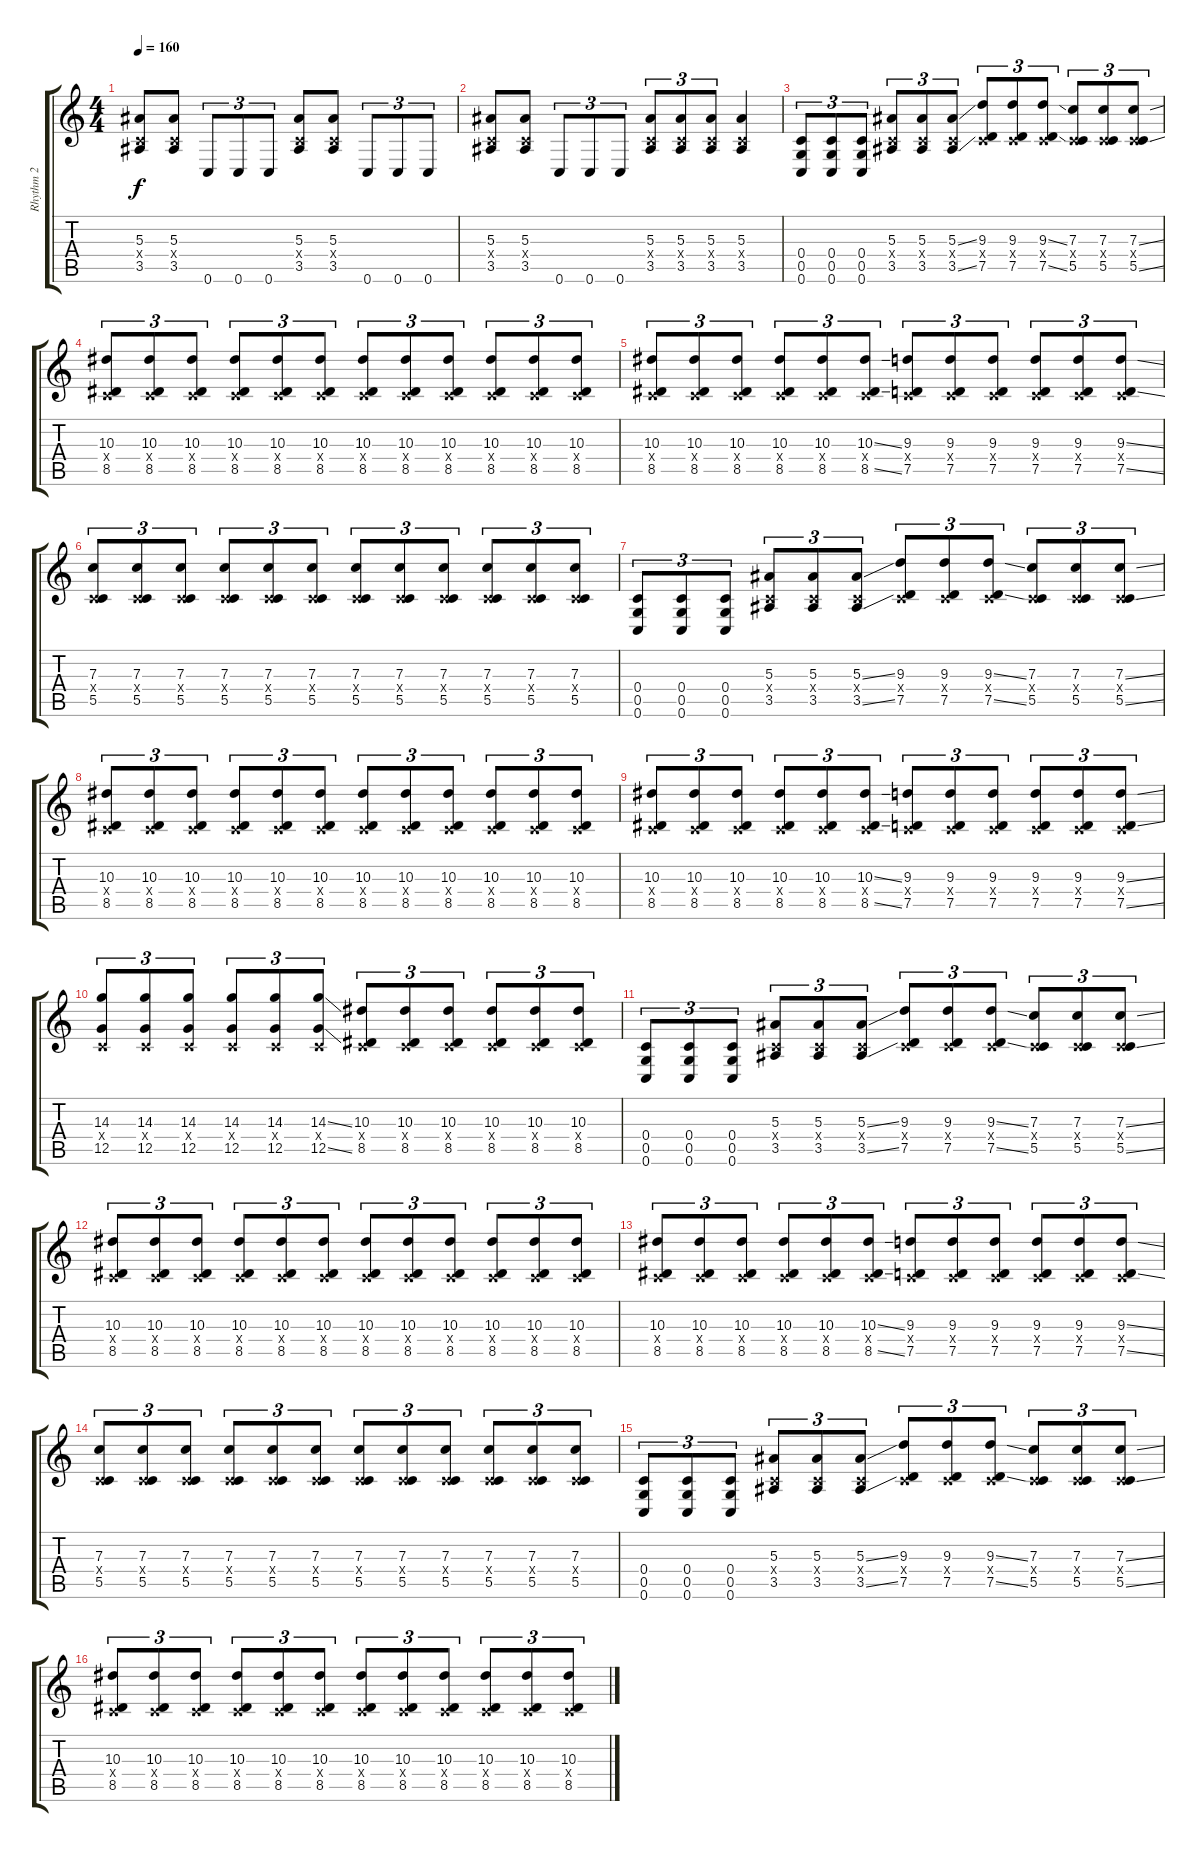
\track ("Rhythm 2" "Rhythm 2") {instrument distortionguitar}
\staff {score tabs}
\tuning (D4 A3 F3 C3 G2 C2) {hide}
\ts (4 4)
\tempo 160
\clef g2
\ks c
(5.3 0.4{x} 3.5).8{dy f} (5.3 0.4{x} 3.5).8 0.6.8{tu (3 2)} 0.6.8{tu (3 2)} 0.6.8{tu (3 2)} (5.3 0.4{x} 3.5).8 (5.3 0.4{x} 3.5).8 0.6.8{tu (3 2)} 0.6.8{tu (3 2)} 0.6.8{tu (3 2)} |
(5.3 0.4{x} 3.5).8 (5.3 0.4{x} 3.5).8 0.6.8{tu (3 2)} 0.6.8{tu (3 2)} 0.6.8{tu (3 2)} (5.3 0.4{x} 3.5).8{tu (3 2)} (5.3 0.4{x} 3.5).8{tu (3 2)} (5.3 0.4{x} 3.5).8{tu (3 2)} (5.3 0.4{x} 3.5).4 |
(0.4 0.5 0.6).8{tu (3 2)} (0.4 0.5 0.6).8{tu (3 2)} (0.4 0.5 0.6).8{tu (3 2)} (5.3 0.4{x} 3.5).8{tu (3 2)} (5.3 0.4{x} 3.5).8{tu (3 2)} (5.3{ss} 0.4{x} 3.5{ss}).8{tu (3 2)} (9.3 0.4{x} 7.5).8{tu (3 2)} (9.3 0.4{x} 7.5).8{tu (3 2)} (9.3{ss} 0.4{x} 7.5{ss}).8{tu (3 2)} (7.3 0.4{x} 5.5).8{tu (3 2)} (7.3 0.4{x} 5.5).8{tu (3 2)} (7.3{ss} 0.4{x} 5.5{ss}).8{tu (3 2)} |
(10.3 0.4{x} 8.5).8{tu (3 2)} (10.3 0.4{x} 8.5).8{tu (3 2)} (10.3 0.4{x} 8.5).8{tu (3 2)} (10.3 0.4{x} 8.5).8{tu (3 2)} (10.3 0.4{x} 8.5).8{tu (3 2)} (10.3 0.4{x} 8.5).8{tu (3 2)} (10.3 0.4{x} 8.5).8{tu (3 2)} (10.3 0.4{x} 8.5).8{tu (3 2)} (10.3 0.4{x} 8.5).8{tu (3 2)} (10.3 0.4{x} 8.5).8{tu (3 2)} (10.3 0.4{x} 8.5).8{tu (3 2)} (10.3 0.4{x} 8.5).8{tu (3 2)} |
(10.3 0.4{x} 8.5).8{tu (3 2)} (10.3 0.4{x} 8.5).8{tu (3 2)} (10.3 0.4{x} 8.5).8{tu (3 2)} (10.3 0.4{x} 8.5).8{tu (3 2)} (10.3 0.4{x} 8.5).8{tu (3 2)} (10.3{ss} 0.4{x} 8.5{ss}).8{tu (3 2)} (9.3 0.4{x} 7.5).8{tu (3 2)} (9.3 0.4{x} 7.5).8{tu (3 2)} (9.3 0.4{x} 7.5).8{tu (3 2)} (9.3 0.4{x} 7.5).8{tu (3 2)} (9.3 0.4{x} 7.5).8{tu (3 2)} (9.3{ss} 0.4{x} 7.5{ss}).8{tu (3 2)} |
(7.3 0.4{x} 5.5).8{tu (3 2)} (7.3 0.4{x} 5.5).8{tu (3 2)} (7.3 0.4{x} 5.5).8{tu (3 2)} (7.3 0.4{x} 5.5).8{tu (3 2)} (7.3 0.4{x} 5.5).8{tu (3 2)} (7.3 0.4{x} 5.5).8{tu (3 2)} (7.3 0.4{x} 5.5).8{tu (3 2)} (7.3 0.4{x} 5.5).8{tu (3 2)} (7.3 0.4{x} 5.5).8{tu (3 2)} (7.3 0.4{x} 5.5).8{tu (3 2)} (7.3 0.4{x} 5.5).8{tu (3 2)} (7.3 0.4{x} 5.5).8{tu (3 2)} |
(0.4 0.5 0.6).8{tu (3 2)} (0.4 0.5 0.6).8{tu (3 2)} (0.4 0.5 0.6).8{tu (3 2)} (5.3 0.4{x} 3.5).8{tu (3 2)} (5.3 0.4{x} 3.5).8{tu (3 2)} (5.3{ss} 0.4{x} 3.5{ss}).8{tu (3 2)} (9.3 0.4{x} 7.5).8{tu (3 2)} (9.3 0.4{x} 7.5).8{tu (3 2)} (9.3{ss} 0.4{x} 7.5{ss}).8{tu (3 2)} (7.3 0.4{x} 5.5).8{tu (3 2)} (7.3 0.4{x} 5.5).8{tu (3 2)} (7.3{ss} 0.4{x} 5.5{ss}).8{tu (3 2)} |
(10.3 0.4{x} 8.5).8{tu (3 2)} (10.3 0.4{x} 8.5).8{tu (3 2)} (10.3 0.4{x} 8.5).8{tu (3 2)} (10.3 0.4{x} 8.5).8{tu (3 2)} (10.3 0.4{x} 8.5).8{tu (3 2)} (10.3 0.4{x} 8.5).8{tu (3 2)} (10.3 0.4{x} 8.5).8{tu (3 2)} (10.3 0.4{x} 8.5).8{tu (3 2)} (10.3 0.4{x} 8.5).8{tu (3 2)} (10.3 0.4{x} 8.5).8{tu (3 2)} (10.3 0.4{x} 8.5).8{tu (3 2)} (10.3 0.4{x} 8.5).8{tu (3 2)} |
(10.3 0.4{x} 8.5).8{tu (3 2)} (10.3 0.4{x} 8.5).8{tu (3 2)} (10.3 0.4{x} 8.5).8{tu (3 2)} (10.3 0.4{x} 8.5).8{tu (3 2)} (10.3 0.4{x} 8.5).8{tu (3 2)} (10.3{ss} 0.4{x} 8.5{ss}).8{tu (3 2)} (9.3 0.4{x} 7.5).8{tu (3 2)} (9.3 0.4{x} 7.5).8{tu (3 2)} (9.3 0.4{x} 7.5).8{tu (3 2)} (9.3 0.4{x} 7.5).8{tu (3 2)} (9.3 0.4{x} 7.5).8{tu (3 2)} (9.3{ss} 0.4{x} 7.5{ss}).8{tu (3 2)} |
(14.3 0.4{x} 12.5).8{tu (3 2)} (14.3 0.4{x} 12.5).8{tu (3 2)} (14.3 0.4{x} 12.5).8{tu (3 2)} (14.3 0.4{x} 12.5).8{tu (3 2)} (14.3 0.4{x} 12.5).8{tu (3 2)} (14.3{ss} 0.4{x} 12.5{ss}).8{tu (3 2)} (10.3 0.4{x} 8.5).8{tu (3 2)} (10.3 0.4{x} 8.5).8{tu (3 2)} (10.3 0.4{x} 8.5).8{tu (3 2)} (10.3 0.4{x} 8.5).8{tu (3 2)} (10.3 0.4{x} 8.5).8{tu (3 2)} (10.3 0.4{x} 8.5).8{tu (3 2)} |
(0.4 0.5 0.6).8{tu (3 2)} (0.4 0.5 0.6).8{tu (3 2)} (0.4 0.5 0.6).8{tu (3 2)} (5.3 0.4{x} 3.5).8{tu (3 2)} (5.3 0.4{x} 3.5).8{tu (3 2)} (5.3{ss} 0.4{x} 3.5{ss}).8{tu (3 2)} (9.3 0.4{x} 7.5).8{tu (3 2)} (9.3 0.4{x} 7.5).8{tu (3 2)} (9.3{ss} 0.4{x} 7.5{ss}).8{tu (3 2)} (7.3 0.4{x} 5.5).8{tu (3 2)} (7.3 0.4{x} 5.5).8{tu (3 2)} (7.3{ss} 0.4{x} 5.5{ss}).8{tu (3 2)} |
(10.3 0.4{x} 8.5).8{tu (3 2)} (10.3 0.4{x} 8.5).8{tu (3 2)} (10.3 0.4{x} 8.5).8{tu (3 2)} (10.3 0.4{x} 8.5).8{tu (3 2)} (10.3 0.4{x} 8.5).8{tu (3 2)} (10.3 0.4{x} 8.5).8{tu (3 2)} (10.3 0.4{x} 8.5).8{tu (3 2)} (10.3 0.4{x} 8.5).8{tu (3 2)} (10.3 0.4{x} 8.5).8{tu (3 2)} (10.3 0.4{x} 8.5).8{tu (3 2)} (10.3 0.4{x} 8.5).8{tu (3 2)} (10.3 0.4{x} 8.5).8{tu (3 2)} |
(10.3 0.4{x} 8.5).8{tu (3 2)} (10.3 0.4{x} 8.5).8{tu (3 2)} (10.3 0.4{x} 8.5).8{tu (3 2)} (10.3 0.4{x} 8.5).8{tu (3 2)} (10.3 0.4{x} 8.5).8{tu (3 2)} (10.3{ss} 0.4{x} 8.5{ss}).8{tu (3 2)} (9.3 0.4{x} 7.5).8{tu (3 2)} (9.3 0.4{x} 7.5).8{tu (3 2)} (9.3 0.4{x} 7.5).8{tu (3 2)} (9.3 0.4{x} 7.5).8{tu (3 2)} (9.3 0.4{x} 7.5).8{tu (3 2)} (9.3{ss} 0.4{x} 7.5{ss}).8{tu (3 2)} |
(7.3 0.4{x} 5.5).8{tu (3 2)} (7.3 0.4{x} 5.5).8{tu (3 2)} (7.3 0.4{x} 5.5).8{tu (3 2)} (7.3 0.4{x} 5.5).8{tu (3 2)} (7.3 0.4{x} 5.5).8{tu (3 2)} (7.3 0.4{x} 5.5).8{tu (3 2)} (7.3 0.4{x} 5.5).8{tu (3 2)} (7.3 0.4{x} 5.5).8{tu (3 2)} (7.3 0.4{x} 5.5).8{tu (3 2)} (7.3 0.4{x} 5.5).8{tu (3 2)} (7.3 0.4{x} 5.5).8{tu (3 2)} (7.3 0.4{x} 5.5).8{tu (3 2)} |
(0.4 0.5 0.6).8{tu (3 2)} (0.4 0.5 0.6).8{tu (3 2)} (0.4 0.5 0.6).8{tu (3 2)} (5.3 0.4{x} 3.5).8{tu (3 2)} (5.3 0.4{x} 3.5).8{tu (3 2)} (5.3{ss} 0.4{x} 3.5{ss}).8{tu (3 2)} (9.3 0.4{x} 7.5).8{tu (3 2)} (9.3 0.4{x} 7.5).8{tu (3 2)} (9.3{ss} 0.4{x} 7.5{ss}).8{tu (3 2)} (7.3 0.4{x} 5.5).8{tu (3 2)} (7.3 0.4{x} 5.5).8{tu (3 2)} (7.3{ss} 0.4{x} 5.5{ss}).8{tu (3 2)} |
(10.3 0.4{x} 8.5).8{tu (3 2)} (10.3 0.4{x} 8.5).8{tu (3 2)} (10.3 0.4{x} 8.5).8{tu (3 2)} (10.3 0.4{x} 8.5).8{tu (3 2)} (10.3 0.4{x} 8.5).8{tu (3 2)} (10.3 0.4{x} 8.5).8{tu (3 2)} (10.3 0.4{x} 8.5).8{tu (3 2)} (10.3 0.4{x} 8.5).8{tu (3 2)} (10.3 0.4{x} 8.5).8{tu (3 2)} (10.3 0.4{x} 8.5).8{tu (3 2)} (10.3 0.4{x} 8.5).8{tu (3 2)} (10.3 0.4{x} 8.5).8{tu (3 2)}
